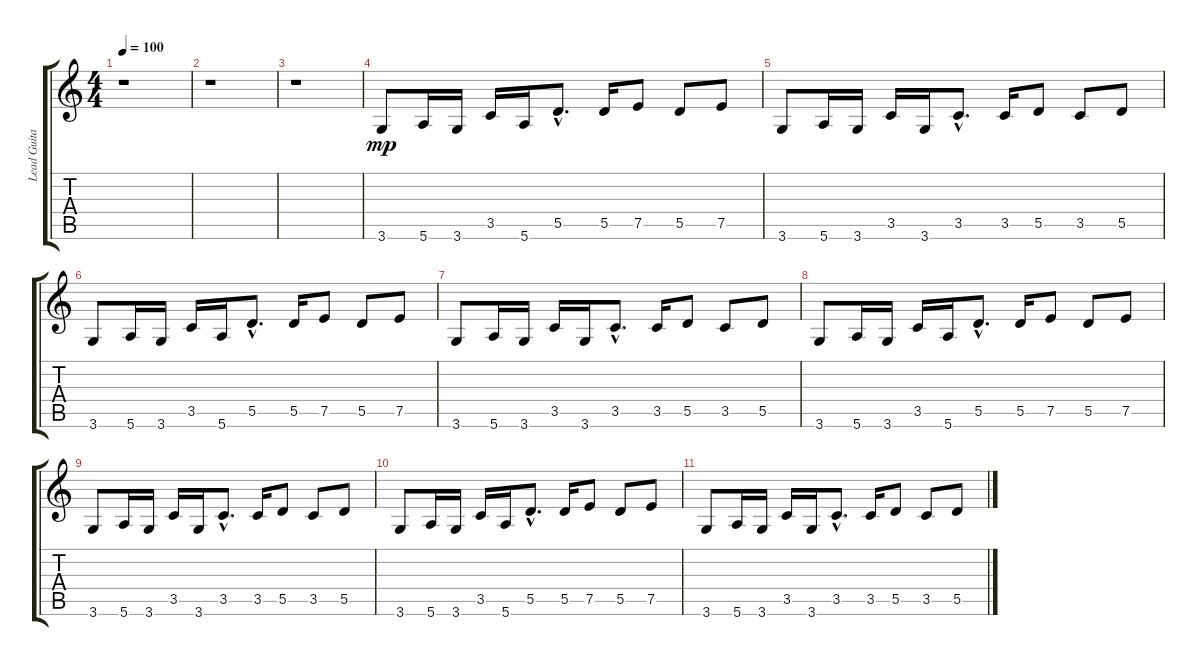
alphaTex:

\track ("Lead Guitar" "Lead Guita") {instrument overdrivenguitar}
\staff {score tabs}
\tuning (E4 B3 G3 D3 A2 E2) {hide}
\ts (4 4)
\tempo 100
\clef g2
\ks c
r.1{dy mp} |
r.1 |
r.1 |
3.6.8 5.6.16 3.6.16 3.5.16 5.6.16 5.5{hac}.8{d} 5.5.16 7.5.8 5.5.8 7.5.8 |
3.6.8 5.6.16 3.6.16 3.5.16 3.6.16 3.5{hac}.8{d} 3.5.16 5.5.8 3.5.8 5.5.8 |
3.6.8 5.6.16 3.6.16 3.5.16 5.6.16 5.5{hac}.8{d} 5.5.16 7.5.8 5.5.8 7.5.8 |
3.6.8 5.6.16 3.6.16 3.5.16 3.6.16 3.5{hac}.8{d} 3.5.16 5.5.8 3.5.8 5.5.8 |
3.6.8{volume 12} 5.6.16 3.6.16 3.5.16 5.6.16 5.5{hac}.8{d} 5.5.16 7.5.8 5.5.8 7.5.8 |
3.6.8{volume 8} 5.6.16 3.6.16 3.5.16 3.6.16 3.5{hac}.8{d} 3.5.16 5.5.8 3.5.8 5.5.8 |
3.6.8{volume 4} 5.6.16 3.6.16 3.5.16 5.6.16 5.5{hac}.8{d} 5.5.16 7.5.8 5.5.8 7.5.8 |
3.6.8{volume 0} 5.6.16 3.6.16 3.5.16 3.6.16 3.5{hac}.8{d} 3.5.16 5.5.8 3.5.8 5.5.8
